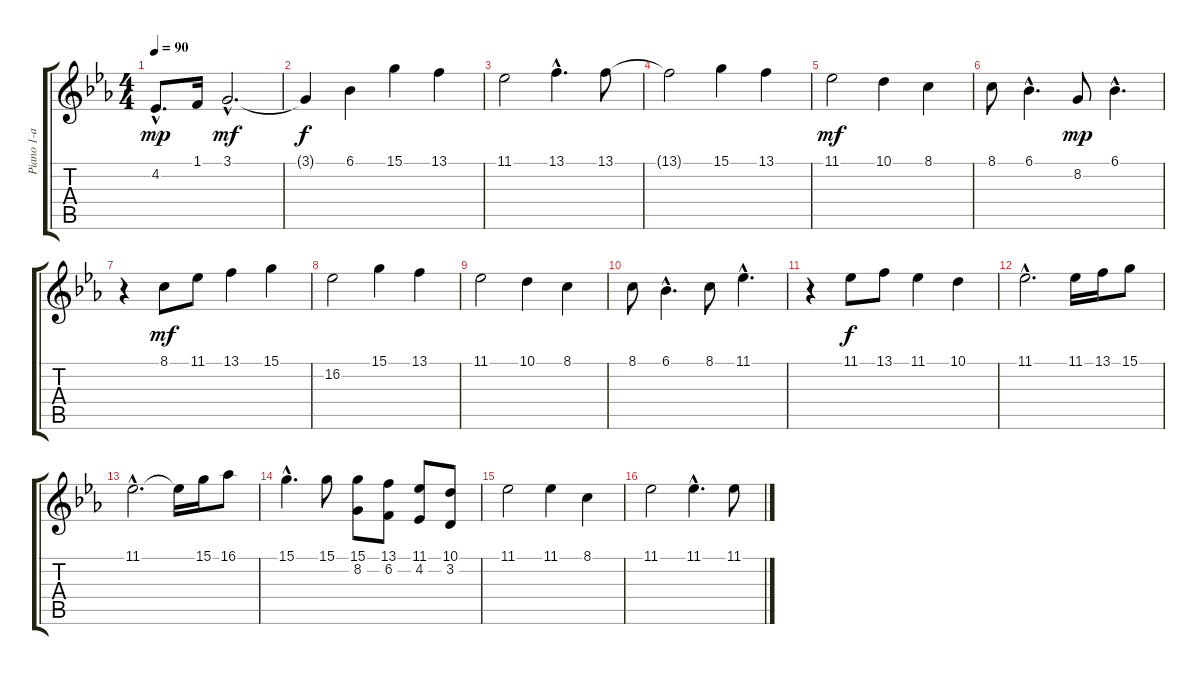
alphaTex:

\track ("Piano 1-a" "Piano 1-a") {instrument acousticgrandpiano}
\staff {score tabs}
\tuning (E4 B3 G3 D3 A2 E2) {hide}
\ts (4 4)
\tempo 90
\clef g2
\ks eb
4.2{hac}.8{d dy mp} 1.1.16 3.1{hac}.2{d dy mf} |
3.1{t}.4{dy f} 6.1.4 15.1.4 13.1.4 |
11.1.2 13.1{hac}.4{d} 13.1.8 |
13.1{t}.2 15.1.4 13.1.4 |
11.1.2{dy mf} 10.1.4 8.1.4 |
8.1.8 6.1{hac}.4{d} 8.2.8{dy mp} 6.1{hac}.4{d} |
r.4 8.1.8{dy mf} 11.1.8 13.1.4 15.1.4 |
16.2.2 15.1.4 13.1.4 |
11.1.2 10.1.4 8.1.4 |
8.1.8 6.1{hac}.4{d} 8.1.8 11.1{hac}.4{d} |
r.4 11.1.8{dy f} 13.1.8 11.1.4 10.1.4 |
11.1{hac}.2{d} 11.1.16 13.1.16 15.1.8 |
11.1{hac}.2{d} 11.1{t}.16 15.1.16 16.1.8 |
15.1{hac}.4{d} 15.1.8 (15.1 8.2).8 (13.1 6.2).8 (11.1 4.2).8 (10.1 3.2).8 |
11.1.2 11.1.4 8.1.4 |
11.1.2 11.1{hac}.4{d} 11.1.8
